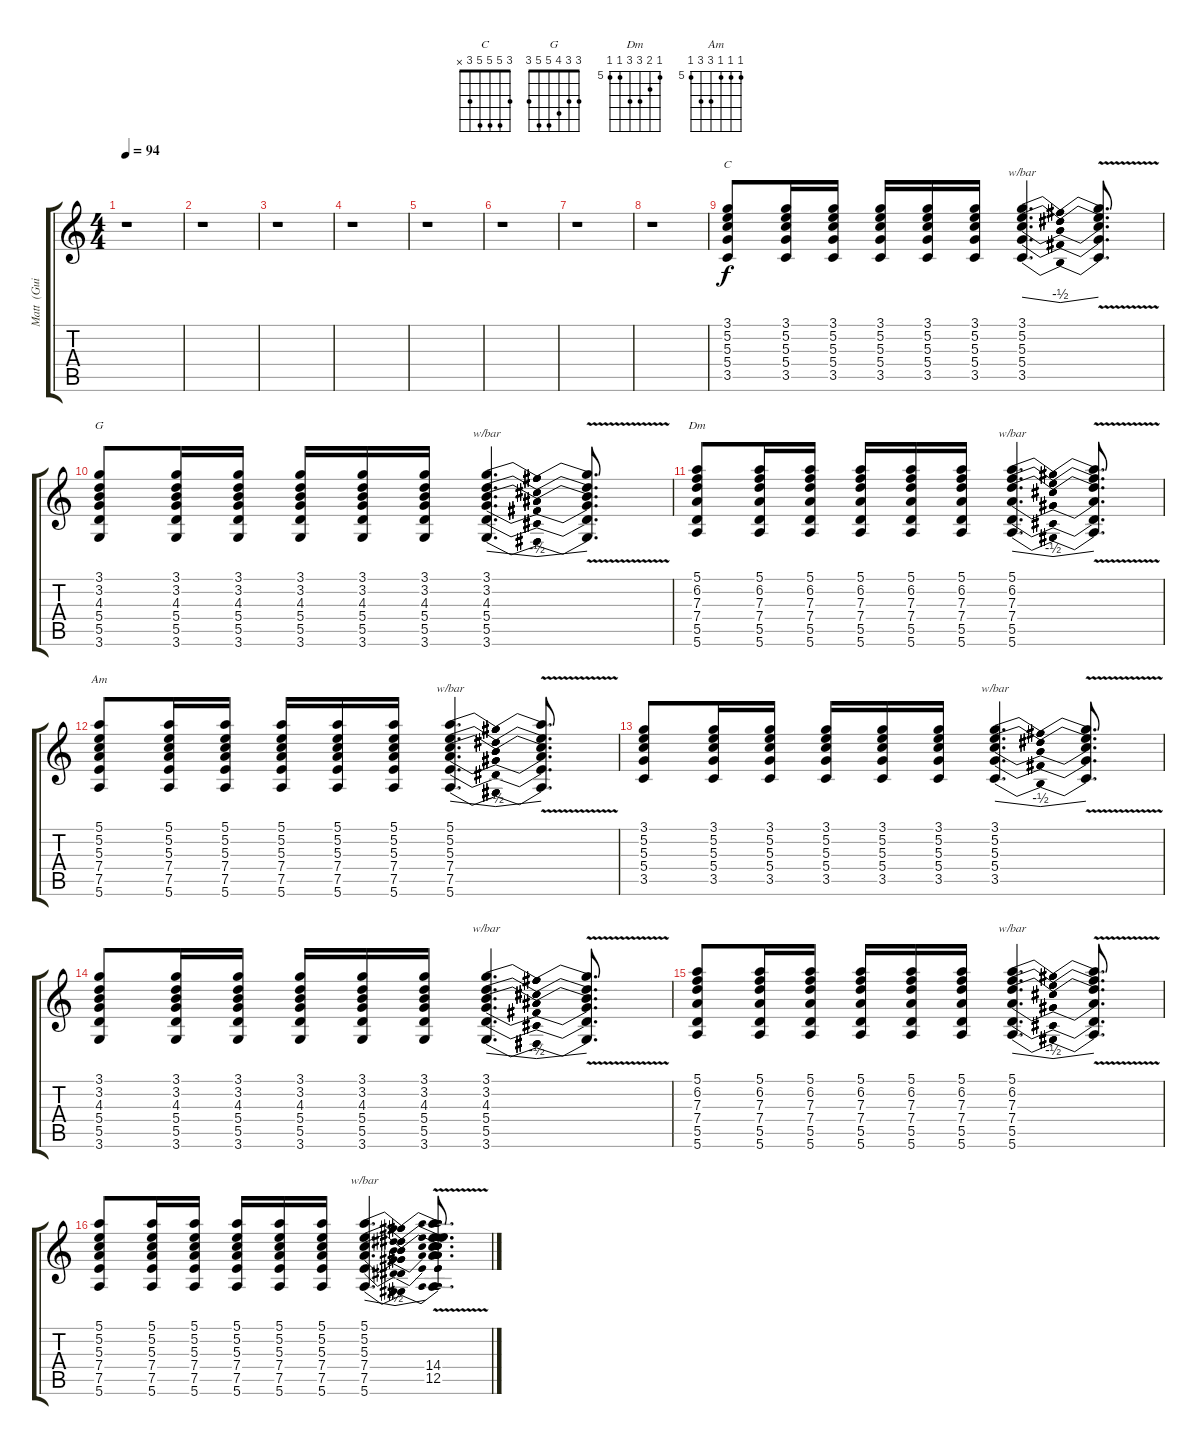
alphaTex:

\track ("Matt  (Guitar 2)" "Matt  (Gui") {instrument distortionguitar}
\staff {score tabs}
\tuning (E4 B3 G3 D3 A2 E2) {hide}
\chord ("C" 3 5 5 5 3 x)
\chord ("G" 3 3 4 5 5 3)
\chord ("Dm" 5 6 7 7 5 5) {firstfret 5}
\chord ("Am" 5 5 5 7 7 5) {firstfret 5}
\ts (4 4)
\tempo 94
\clef g2
\ks c
r.1{dy f} |
r.1 |
r.1 |
r.1 |
r.1 |
r.1 |
r.1 |
r.1 |
(3.1 5.2 5.3 5.4 3.5).8{ch "C"} (3.1 5.2 5.3 5.4 3.5).16 (3.1 5.2 5.3 5.4 3.5).16 (3.1 5.2 5.3 5.4 3.5).16 (3.1 5.2 5.3 5.4 3.5).16 (3.1 5.2 5.3 5.4 3.5).16 (3.1 5.2 5.3 5.4 3.5).4{d tbe (dip default 0 0 30 -2 60 0)} (3.1{v t} 5.2{v t} 5.3{v t} 5.4{v t} 3.5{v t}).8{d} |
(3.1 3.2 4.3 5.4 5.5 3.6).8{ch "G"} (3.1 3.2 4.3 5.4 5.5 3.6).16 (3.1 3.2 4.3 5.4 5.5 3.6).16 (3.1 3.2 4.3 5.4 5.5 3.6).16 (3.1 3.2 4.3 5.4 5.5 3.6).16 (3.1 3.2 4.3 5.4 5.5 3.6).16 (3.1 3.2 4.3 5.4 5.5 3.6).4{d tbe (dip default 0 0 30 -2 60 0)} (3.1{v t} 3.2{v t} 4.3{v t} 5.4{v t} 5.5{v t} 3.6{v t}).8{d} |
(5.1 6.2 7.3 7.4 5.5 5.6).8{ch "Dm"} (5.1 6.2 7.3 7.4 5.5 5.6).16 (5.1 6.2 7.3 7.4 5.5 5.6).16 (5.1 6.2 7.3 7.4 5.5 5.6).16 (5.1 6.2 7.3 7.4 5.5 5.6).16 (5.1 6.2 7.3 7.4 5.5 5.6).16 (5.1 6.2 7.3 7.4 5.5 5.6).4{d tbe (dip default 0 0 30 -2 60 0)} (5.1{v t} 6.2{v t} 7.3{v t} 7.4{v t} 5.5{v t} 5.6{v t}).8{d} |
(5.1 5.2 5.3 7.4 7.5 5.6).8{ch "Am"} (5.1 5.2 5.3 7.4 7.5 5.6).16 (5.1 5.2 5.3 7.4 7.5 5.6).16 (5.1 5.2 5.3 7.4 7.5 5.6).16 (5.1 5.2 5.3 7.4 7.5 5.6).16 (5.1 5.2 5.3 7.4 7.5 5.6).16 (5.1 5.2 5.3 7.4 7.5 5.6).4{d tbe (dip default 0 0 30 -2 60 0)} (5.1{v t} 5.2{v t} 5.3{v t} 7.4{v t} 7.5{v t} 5.6{v t}).8{d} |
(3.1 5.2 5.3 5.4 3.5).8 (3.1 5.2 5.3 5.4 3.5).16 (3.1 5.2 5.3 5.4 3.5).16 (3.1 5.2 5.3 5.4 3.5).16 (3.1 5.2 5.3 5.4 3.5).16 (3.1 5.2 5.3 5.4 3.5).16 (3.1 5.2 5.3 5.4 3.5).4{d tbe (dip default 0 0 30 -2 60 0)} (3.1{v t} 5.2{v t} 5.3{v t} 5.4{v t} 3.5{v t}).8{d} |
(3.1 3.2 4.3 5.4 5.5 3.6).8 (3.1 3.2 4.3 5.4 5.5 3.6).16 (3.1 3.2 4.3 5.4 5.5 3.6).16 (3.1 3.2 4.3 5.4 5.5 3.6).16 (3.1 3.2 4.3 5.4 5.5 3.6).16 (3.1 3.2 4.3 5.4 5.5 3.6).16 (3.1 3.2 4.3 5.4 5.5 3.6).4{d tbe (dip default 0 0 30 -2 60 0)} (3.1{v t} 3.2{v t} 4.3{v t} 5.4{v t} 5.5{v t} 3.6{v t}).8{d} |
(5.1 6.2 7.3 7.4 5.5 5.6).8 (5.1 6.2 7.3 7.4 5.5 5.6).16 (5.1 6.2 7.3 7.4 5.5 5.6).16 (5.1 6.2 7.3 7.4 5.5 5.6).16 (5.1 6.2 7.3 7.4 5.5 5.6).16 (5.1 6.2 7.3 7.4 5.5 5.6).16 (5.1 6.2 7.3 7.4 5.5 5.6).4{d tbe (dip default 0 0 30 -2 60 0)} (5.1{v t} 6.2{v t} 7.3{v t} 7.4{v t} 5.5{v t} 5.6{v t}).8{d} |
(5.1 5.2 5.3 7.4 7.5 5.6).8 (5.1 5.2 5.3 7.4 7.5 5.6).16 (5.1 5.2 5.3 7.4 7.5 5.6).16 (5.1 5.2 5.3 7.4 7.5 5.6).16 (5.1 5.2 5.3 7.4 7.5 5.6).16 (5.1 5.2 5.3 7.4 7.5 5.6).16 (5.1 5.2 5.3 7.4 7.5 5.6).4{d tbe (dip default 0 0 30 -2 60 0)} (5.1{v t} 5.2{v t} 5.3{v t} 14.4{v} 12.5{v} 5.6{v t}).8{d}
